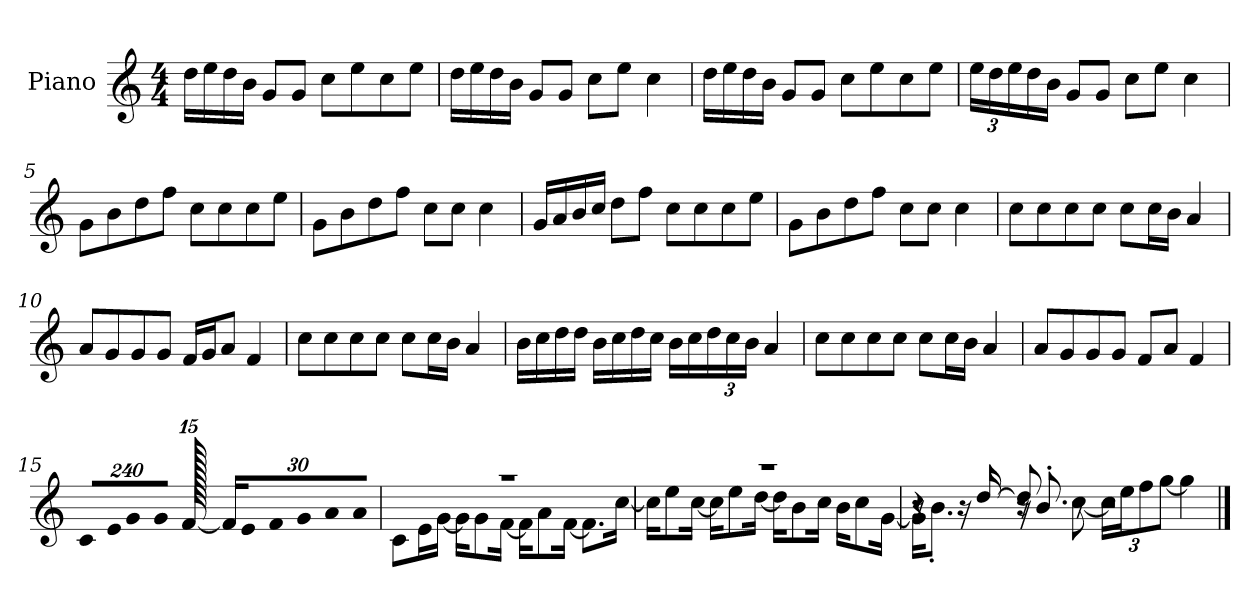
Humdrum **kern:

**kern
*part1
*staff1
*I"Piano
*I'P-no
*clefG2
*k[]
*M4/4
*MM90
=1
16dd\LL
16ee\
16dd\
16b\JJ
8g/L
8g/J
8cc\L
8ee\
8cc\
8ee\J
=2
16dd\LL
16ee\
16dd\
16b\JJ
8g/L
8g/J
8cc\L
8ee\J
4cc\
=3
16dd\LL
16ee\
16dd\
16b\JJ
8g/L
8g/J
8cc\L
8ee\
8cc\
8ee\J
=4
*Xbrackettup
24ee\LL
24dd\
24ee\
16dd\
16b\JJ
8g/L
8g/J
8cc\L
8ee\J
4cc\
!!LO:LB:g=z
=5
8g\L
8b\
8dd\
8ff\J
8cc\L
8cc\
8cc\
8ee\J
=6
8g\L
8b\
8dd\
8ff\J
8cc\L
8cc\J
4cc\
=7
16g/LL
16a/
16b/
16cc/JJ
8dd\L
8ff\J
8cc\L
8cc\
8cc\
8ee\J
=8
8g\L
8b\
8dd\
8ff\J
8cc\L
8cc\J
4cc\
=9
8cc\L
8cc\
8cc\
8cc\J
8cc\L
16cc\L
16b\JJ
4a/
!!LO:LB:g=z
=10
8a/L
8g/
8g/
8g/J
16f/LL
16g/J
8a/J
4f/
=11
8cc\L
8cc\
8cc\
8cc\J
8cc\L
16cc\L
16b\JJ
4a/
=12
16b\LL
16cc\
16dd\
16dd\JJ
16b\LL
16cc\
16dd\
16cc\JJ
16b\LL
16cc\
24dd\
24cc\
24b\JJ
4a/
=13
8cc\L
8cc\
8cc\
8cc\J
8cc\L
16cc\L
16b\JJ
4a/
=14
8a/L
8g/
8g/
8g/J
8f/L
8a/J
4f/
!!LO:LB:g=z
=15
!LO:N:vis=8
960%137c/L
!LO:N:vis=16
1920%137e/K
!LO:N:vis=8
960%137g/
!LO:N:vis=8
960%137g/J
[1920f/
480%17f/LL]
!LO:N:vis=16
1920%137e/
!LO:N:vis=32
640%23f/K
!LO:N:vis=16
1920%137g/J
!LO:N:vis=8
960%137a/
!LO:N:vis=8
960%137a/J
=16
*^
1r	8c\L
.	16e\L
.	[16g\JJ
.	16g\KL]
.	8g\
.	[16f\Jk
.	16f\KL]
.	8a\
.	[16f\Jk
.	8.f\L]
.	[16cc\Jk
=17	=17
1r	16cc\KL]
.	8ee\
.	[16cc\Jk
.	16cc\KL]
.	8ee\
.	[16dd\Jk
.	16dd\KL]
.	8b\
.	16cc\Jk
.	16b\KL
.	8cc\
.	[16g\Jk
!!LO:LB:g=z	!!
=18	=18
*	*^
8r	16g\KL]	4r
.	8.b'\J	.
16r	.	.
[16dd/	.	.
8dd/]	8r	16r
.	.	8.b'/
8r	[8cc\	.
2r	24cc\LL]	2r
.	24ee\J	.
.	12ff\	.
.	[12gg\J	.
.	4gg\]	.
*v	*v	*v
==
*-
